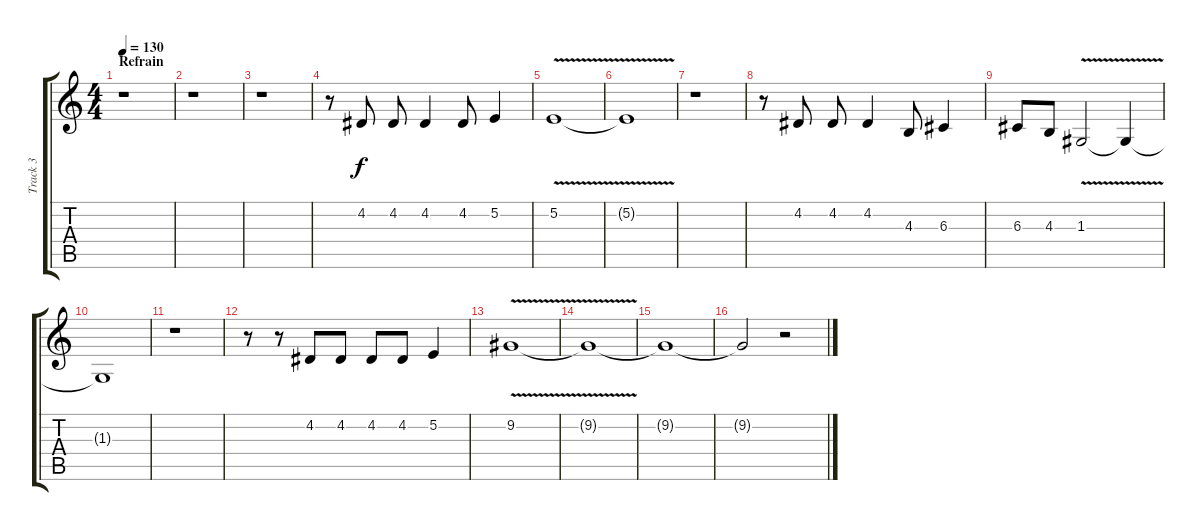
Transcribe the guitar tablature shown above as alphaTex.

\track ("Track 3" "Track 3") {instrument trumpet}
\staff {score tabs}
\tuning (E4 B3 G3 D3 A2 E2) {hide}
\ts (4 4)
\section ("" "Refrain")
\tempo 130
\clef g2
\ks c
r.1{dy f} |
r.1 |
r.1 |
r.8 4.2.8 4.2.8 4.2.4 4.2.8 5.2.4 |
5.2{v}.1 |
5.2{t}.1 |
r.1 |
r.8 4.2.8 4.2.8 4.2.4 4.3.8 6.3.4 |
6.3.8 4.3.8 1.3{v}.2 1.3{t}.4 |
1.3{t}.1 |
r.1 |
r.8 r.8 4.2.8 4.2.8 4.2.8 4.2.8 5.2.4 |
9.2{v}.1 |
9.2{t}.1 |
9.2{t}.1 |
9.2{t}.2 r.2
